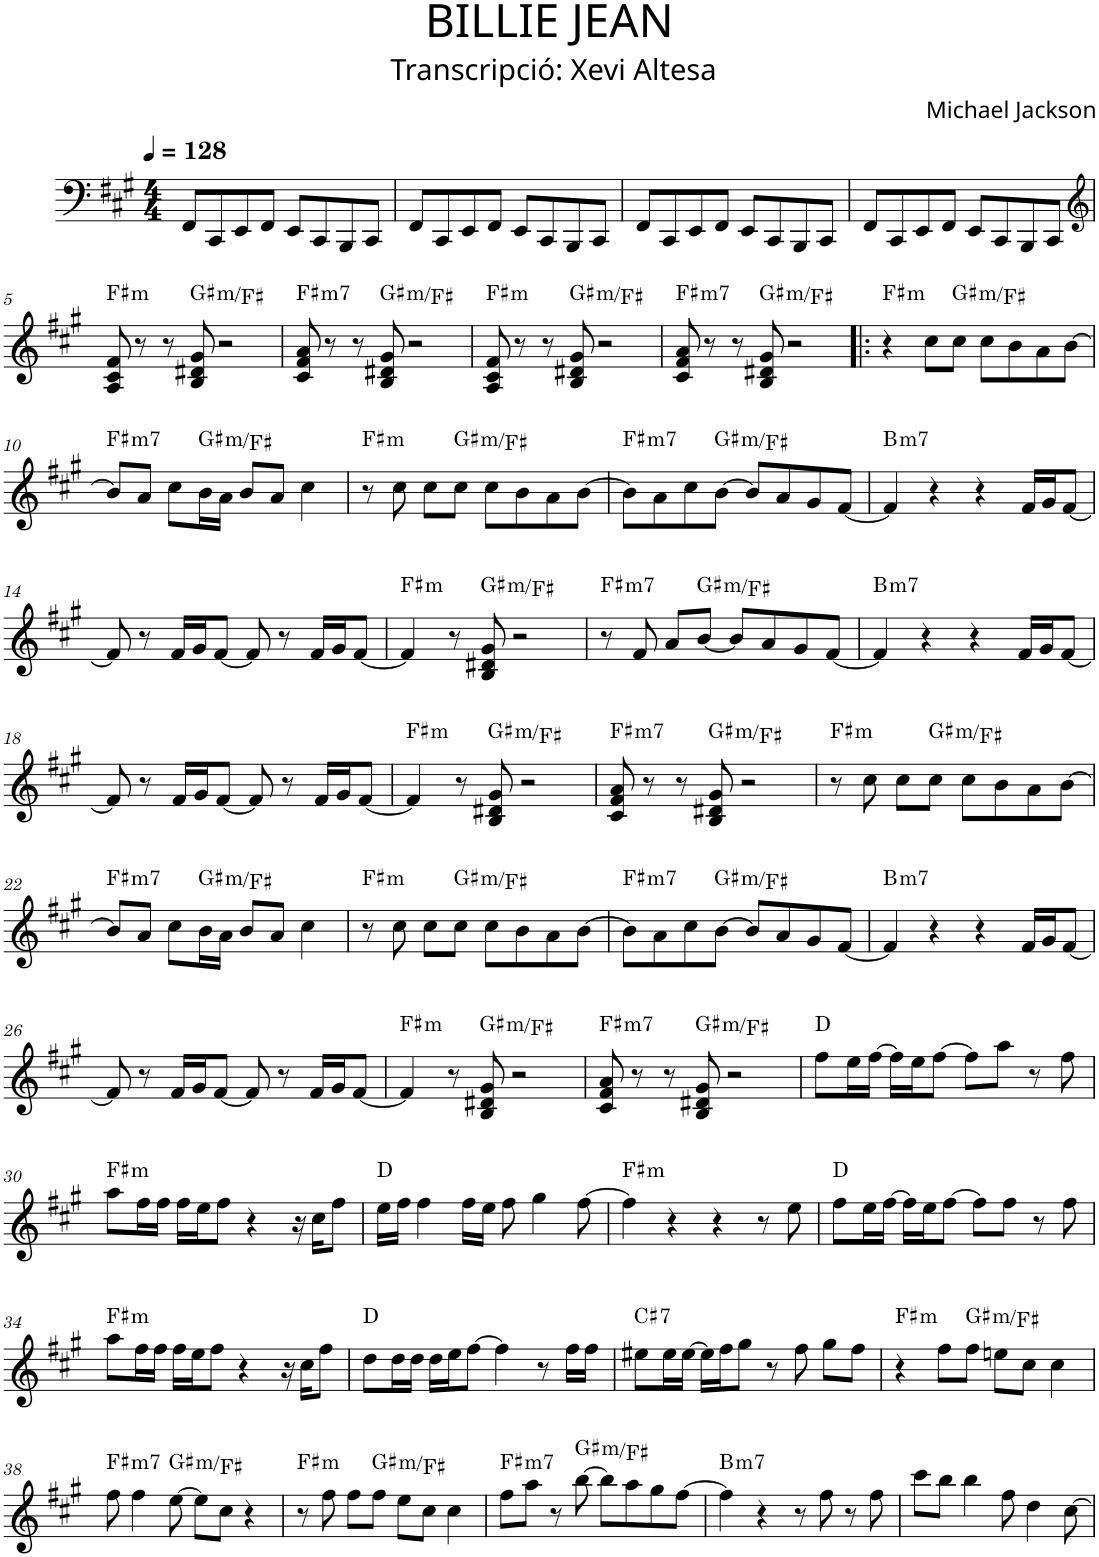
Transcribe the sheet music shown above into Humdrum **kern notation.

**kern	**harte
*part1	*part1
*staff1	*
*I"P1	*
*clefF4	*
*k[f#c#g#]	*
*f#:	*
*M4/4	*
*MM128	*
=1	=1
8FF#/L	.
8CC#/	.
8EE/	.
8FF#/J	.
8EE/L	.
8CC#/	.
8BBB/	.
8CC#/J	.
=2	=2
8FF#/L	.
8CC#/	.
8EE/	.
8FF#/J	.
8EE/L	.
8CC#/	.
8BBB/	.
8CC#/J	.
=3	=3
8FF#/L	.
8CC#/	.
8EE/	.
8FF#/J	.
8EE/L	.
8CC#/	.
8BBB/	.
8CC#/J	.
=4	=4
8FF#/L	.
8CC#/	.
8EE/	.
8FF#/J	.
8EE/L	.
8CC#/	.
8BBB/	.
8CC#/J	.
!!LO:LB:g=z
=5	=5
*clefG2	*
!	!LO:H:kt=m
8A/ 8c#/ 8f#/	F#:min
8r	.
8r	.
!	!LO:H:kt=m
8B/ 8d#X/ 8g#/	G#:min/b7
2r	.
=6	=6
!	!LO:H:kt=m7
8c#/ 8f#/ 8a/	F#:min7
8r	.
8r	.
!	!LO:H:kt=m
8B/ 8d#X/ 8g#/	G#:min/b7
2r	.
=7	=7
!	!LO:H:kt=m
8A/ 8c#/ 8f#/	F#:min
8r	.
8r	.
!	!LO:H:kt=m
8B/ 8d#X/ 8g#/	G#:min/b7
2r	.
=8	=8
!	!LO:H:kt=m7
8c#/ 8f#/ 8a/	F#:min7
8r	.
8r	.
!	!LO:H:kt=m
8B/ 8d#X/ 8g#/	G#:min/b7
2r	.
=9!|:	=9!|:
!	!LO:H:kt=m
4r	F#:min
8cc#\L	.
!	!LO:H:kt=m
8cc#\J	G#:min/b7
8cc#\L	.
8b\	.
8a\	.
[>8b\J	.
!!LO:LB:g=z
=10	=10
!	!LO:H:kt=m7
8b/L]	F#:min7
8a/J	.
8cc#\L	.
!	!LO:H:kt=m
16b\L	G#:min/b7
16a\JJ	.
8b/L	.
8a/J	.
4cc#\	.
=11	=11
!	!LO:H:kt=m
8r	F#:min
8cc#\	.
8cc#\L	.
!	!LO:H:kt=m
8cc#\J	G#:min/b7
8cc#\L	.
8b\	.
8a\	.
[>8b\J	.
=12	=12
!	!LO:H:kt=m7
8b\L]	F#:min7
8a\	.
8cc#\	.
!	!LO:H:kt=m
[>8b\J	G#:min/b7
8b/L]	.
8a/	.
8g#/	.
[<8f#/J	.
=13	=13
!	!LO:H:kt=m7
4f#/]	B:min7
4r	.
4r	.
16f#/LL	.
16g#/J	.
[<8f#/J	.
!!LO:LB:g=z
=14	=14
8f#/]	.
8r	.
16f#/LL	.
16g#/J	.
[<8f#/J	.
8f#/]	.
8r	.
16f#/LL	.
16g#/J	.
[<8f#/J	.
=15	=15
!	!LO:H:kt=m
4f#/]	F#:min
8r	.
!	!LO:H:kt=m
8B/ 8d#X/ 8g#/	G#:min/b7
2r	.
=16	=16
!	!LO:H:kt=m7
8r	F#:min7
8f#/	.
8a/L	.
!	!LO:H:kt=m
[<8b/J	G#:min/b7
8b/L]	.
8a/	.
8g#/	.
[<8f#/J	.
=17	=17
!	!LO:H:kt=m7
4f#/]	B:min7
4r	.
4r	.
16f#/LL	.
16g#/J	.
[<8f#/J	.
!!LO:LB:g=z
=18	=18
8f#/]	.
8r	.
16f#/LL	.
16g#/J	.
[<8f#/J	.
8f#/]	.
8r	.
16f#/LL	.
16g#/J	.
[<8f#/J	.
=19	=19
!	!LO:H:kt=m
4f#/]	F#:min
8r	.
!	!LO:H:kt=m
8B/ 8d#X/ 8g#/	G#:min/b7
2r	.
=20	=20
!	!LO:H:kt=m7
8c#/ 8f#/ 8a/	F#:min7
8r	.
8r	.
!	!LO:H:kt=m
8B/ 8d#X/ 8g#/	G#:min/b7
2r	.
=21	=21
!	!LO:H:kt=m
8r	F#:min
8cc#\	.
8cc#\L	.
!	!LO:H:kt=m
8cc#\J	G#:min/b7
8cc#\L	.
8b\	.
8a\	.
[>8b\J	.
!!LO:LB:g=z
=22	=22
!	!LO:H:kt=m7
8b/L]	F#:min7
8a/J	.
8cc#\L	.
!	!LO:H:kt=m
16b\L	G#:min/b7
16a\JJ	.
8b/L	.
8a/J	.
4cc#\	.
=23	=23
!	!LO:H:kt=m
8r	F#:min
8cc#\	.
8cc#\L	.
!	!LO:H:kt=m
8cc#\J	G#:min/b7
8cc#\L	.
8b\	.
8a\	.
[>8b\J	.
=24	=24
!	!LO:H:kt=m7
8b\L]	F#:min7
8a\	.
8cc#\	.
!	!LO:H:kt=m
[>8b\J	G#:min/b7
8b/L]	.
8a/	.
8g#/	.
[<8f#/J	.
=25	=25
!	!LO:H:kt=m7
4f#/]	B:min7
4r	.
4r	.
16f#/LL	.
16g#/J	.
[<8f#/J	.
!!LO:LB:g=z
=26	=26
8f#/]	.
8r	.
16f#/LL	.
16g#/J	.
[<8f#/J	.
8f#/]	.
8r	.
16f#/LL	.
16g#/J	.
[<8f#/J	.
=27	=27
!	!LO:H:kt=m
4f#/]	F#:min
8r	.
!	!LO:H:kt=m
8B/ 8d#X/ 8g#/	G#:min/b7
2r	.
=28	=28
!	!LO:H:kt=m7
8c#/ 8f#/ 8a/	F#:min7
8r	.
8r	.
!	!LO:H:kt=m
8B/ 8d#X/ 8g#/	G#:min/b7
2r	.
=29	=29
8ff#\L	D:maj
16ee\L	.
[>16ff#\JJ	.
16ff#\LL]	.
16ee\J	.
[>8ff#\J	.
8ff#\L]	.
8aa\J	.
8r	.
8ff#\	.
!!LO:LB:g=z
=30	=30
!	!LO:H:kt=m
8aa\L	F#:min
16ff#\L	.
16ff#\JJ	.
16ff#\LL	.
16ee\J	.
8ff#\J	.
4r	.
16r	.
16cc#\KL	.
8ff#\J	.
=31	=31
16ee\LL	D:maj
16ff#\JJ	.
4ff#\	.
16ff#\LL	.
16ee\JJ	.
8ff#\	.
4gg#\	.
[>8ff#\	.
=32	=32
!	!LO:H:kt=m
4ff#\]	F#:min
4r	.
4r	.
8r	.
8ee\	.
=33	=33
8ff#\L	D:maj
16ee\L	.
[>16ff#\JJ	.
16ff#\LL]	.
16ee\J	.
[>8ff#\J	.
8ff#\L]	.
8ff#\J	.
8r	.
8ff#\	.
!!LO:LB:g=z
=34	=34
!	!LO:H:kt=m
8aa\L	F#:min
16ff#\L	.
16ff#\JJ	.
16ff#\LL	.
16ee\J	.
8ff#\J	.
4r	.
16r	.
16cc#\KL	.
8ff#\J	.
=35	=35
8dd\L	D:maj
16dd\L	.
16dd\JJ	.
16dd\LL	.
16ee\J	.
[>8ff#\J	.
4ff#\]	.
8r	.
16ff#\LL	.
16ff#\JJ	.
=36	=36
!	!LO:H:kt=7
8ee#X\L	C#:7
16ee#\L	.
[>16ee#\JJ	.
16ee#\LL]	.
16ff#\J	.
8gg#\J	.
8r	.
8ff#\	.
8gg#\L	.
8ff#\J	.
=37	=37
!	!LO:H:kt=m
4r	F#:min
8ff#\L	.
!	!LO:H:kt=m
8ff#\J	G#:min/b7
8een\L	.
8cc#\J	.
4cc#\	.
!!LO:LB:g=z
=38	=38
!	!LO:H:kt=m7
8ff#\	F#:min7
4ff#\	.
!	!LO:H:kt=m
[>8ee\	G#:min/b7
8ee\L]	.
8cc#\J	.
4r	.
=39	=39
!	!LO:H:kt=m
8r	F#:min
8ff#\	.
8ff#\L	.
!	!LO:H:kt=m
8ff#\J	G#:min/b7
8ee\L	.
8cc#\J	.
4cc#\	.
=40	=40
!	!LO:H:kt=m7
8ff#\L	F#:min7
8aa\J	.
8r	.
!	!LO:H:kt=m
[>8bb\	G#:min/b7
8bb\L]	.
8aa\	.
8gg#\	.
[>8ff#\J	.
=41	=41
!	!LO:H:kt=m7
4ff#\]	B:min7
4r	.
8r	.
8ff#\	.
8r	.
8ff#\	.
=42	=42
8ccc#\L	.
8bb\J	.
4bb\	.
8ff#\	.
4dd\	.
[>8cc#\	.
=	=
*-	*-
